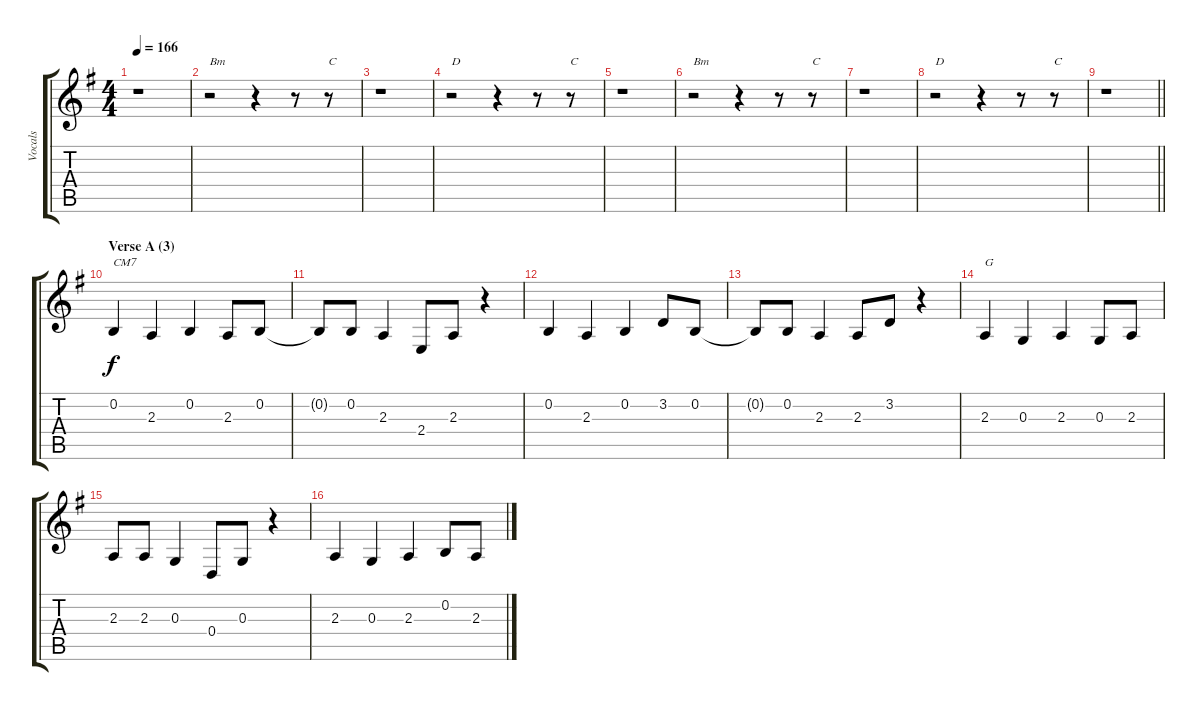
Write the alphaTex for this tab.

\track ("Vocals" "Vocals") {instrument sopranosax}
\staff {score tabs}
\tuning (E4 B3 G3 D3 A2 E2) {hide}
\ts (4 4)
\tempo 166
\clef g2
\ks g
r.1{dy f} |
r.2{txt "Bm"} r.4 r.8 r.8{txt "C"} |
r.1 |
r.2{txt "D"} r.4 r.8 r.8{txt "C"} |
r.1 |
r.2{txt "Bm"} r.4 r.8 r.8{txt "C"} |
r.1 |
r.2{txt "D"} r.4 r.8 r.8{txt "C"} |
\barLineRight lightlight
r.1 |
\section ("" "Verse A (3)")
0.2.4{txt "CM7"} 2.3.4 0.2.4 2.3.8 0.2.8 |
0.2{t}.8 0.2.8 2.3.4 2.4.8 2.3.8 r.4 |
0.2.4 2.3.4 0.2.4 3.2.8 0.2.8 |
0.2{t}.8 0.2.8 2.3.4 2.3.8 3.2.8 r.4 |
2.3.4{txt "G"} 0.3.4 2.3.4 0.3.8 2.3.8 |
2.3.8 2.3.8 0.3.4 0.4.8 0.3.8 r.4 |
2.3.4 0.3.4 2.3.4 0.2.8 2.3.8
